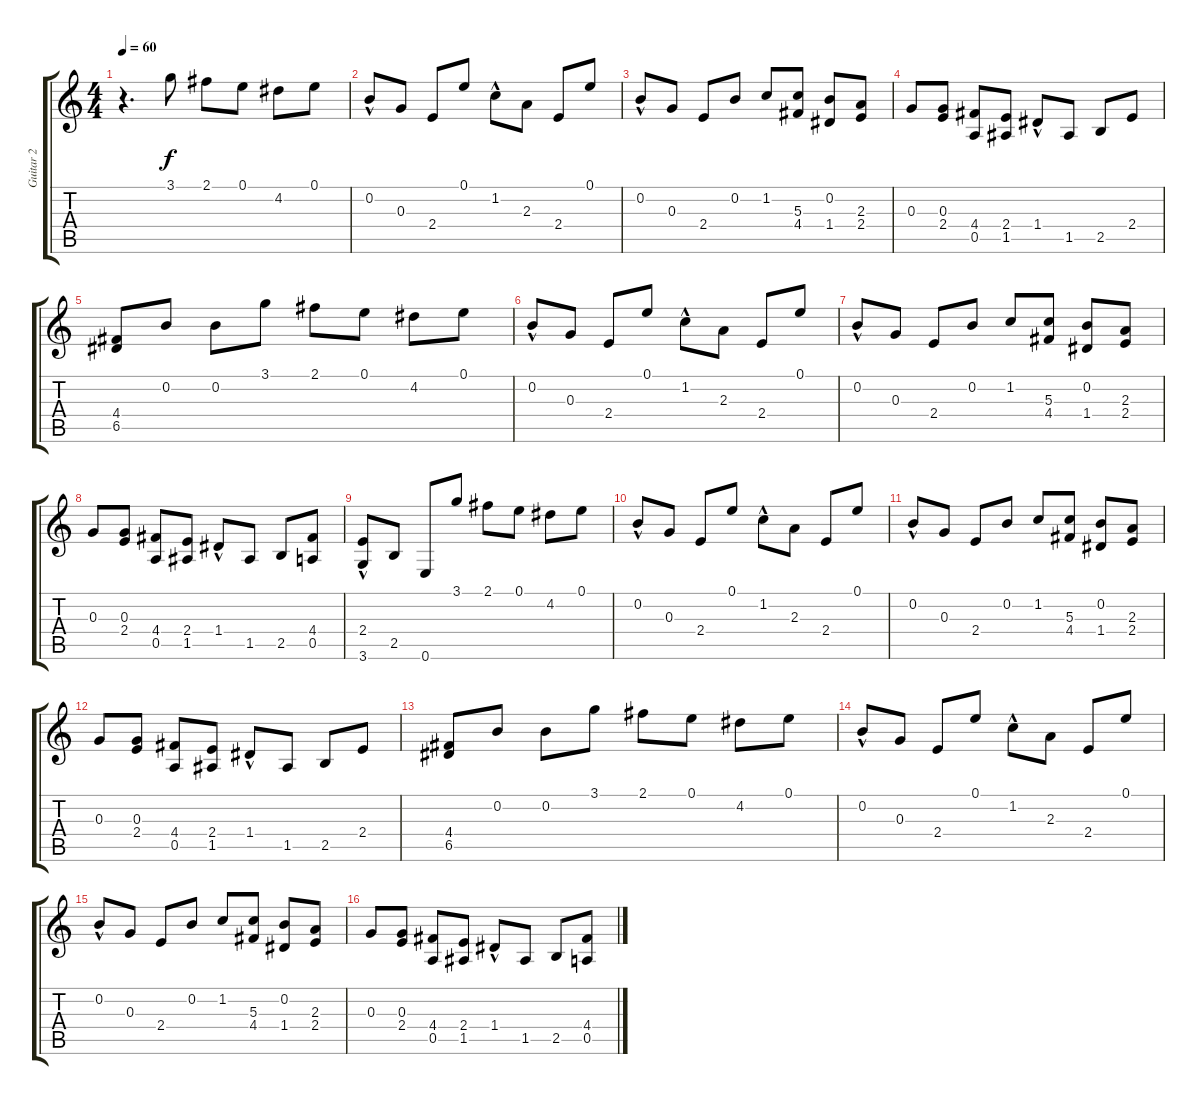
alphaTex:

\track ("Guitar 2" "Guitar 2") {instrument acousticguitarnylon}
\staff {score tabs}
\tuning (E4 B3 G3 D3 A2 E2) {hide}
\ts (4 4)
\tempo 60
\clef g2
\ks c
r.4{d dy f instrument acousticguitarnylon} 3.1.8 2.1.8 0.1.8 4.2.8 0.1.8 |
0.2{hac}.8 0.3.8 2.4.8 0.1.8 1.2{hac}.8 2.3.8 2.4.8 0.1.8 |
0.2{hac}.8 0.3.8 2.4.8 0.2.8 1.2.8 (5.3 4.4).8 (0.2 1.4).8 (2.3 2.4).8 |
0.3.8 (0.3 2.4).8 (4.4 0.5).8 (2.4 1.5).8 1.4{hac}.8 1.5.8 2.5.8 2.4.8 |
(4.4 6.5).8 0.2.8 0.2.8 3.1.8 2.1.8 0.1.8 4.2.8 0.1.8 |
0.2{hac}.8 0.3.8 2.4.8 0.1.8 1.2{hac}.8 2.3.8 2.4.8 0.1.8 |
0.2{hac}.8 0.3.8 2.4.8 0.2.8 1.2.8 (5.3 4.4).8 (0.2 1.4).8 (2.3 2.4).8 |
0.3.8 (0.3 2.4).8 (4.4 0.5).8 (2.4 1.5).8 1.4{hac}.8 1.5.8 2.5.8 (4.4 0.5).8 |
(2.4{hac} 3.6).8 2.5.8 0.6.8 3.1.8 2.1.8 0.1.8 4.2.8 0.1.8 |
0.2{hac}.8 0.3.8 2.4.8 0.1.8 1.2{hac}.8 2.3.8 2.4.8 0.1.8 |
0.2{hac}.8 0.3.8 2.4.8 0.2.8 1.2.8 (5.3 4.4).8 (0.2 1.4).8 (2.3 2.4).8 |
0.3.8 (0.3 2.4).8 (4.4 0.5).8 (2.4 1.5).8 1.4{hac}.8 1.5.8 2.5.8 2.4.8 |
(4.4 6.5).8 0.2.8 0.2.8 3.1.8 2.1.8 0.1.8 4.2.8 0.1.8 |
0.2{hac}.8 0.3.8 2.4.8 0.1.8 1.2{hac}.8 2.3.8 2.4.8 0.1.8 |
0.2{hac}.8 0.3.8 2.4.8 0.2.8 1.2.8 (5.3 4.4).8 (0.2 1.4).8 (2.3 2.4).8 |
0.3.8 (0.3 2.4).8 (4.4 0.5).8 (2.4 1.5).8 1.4{hac}.8 1.5.8 2.5.8 (4.4 0.5).8
